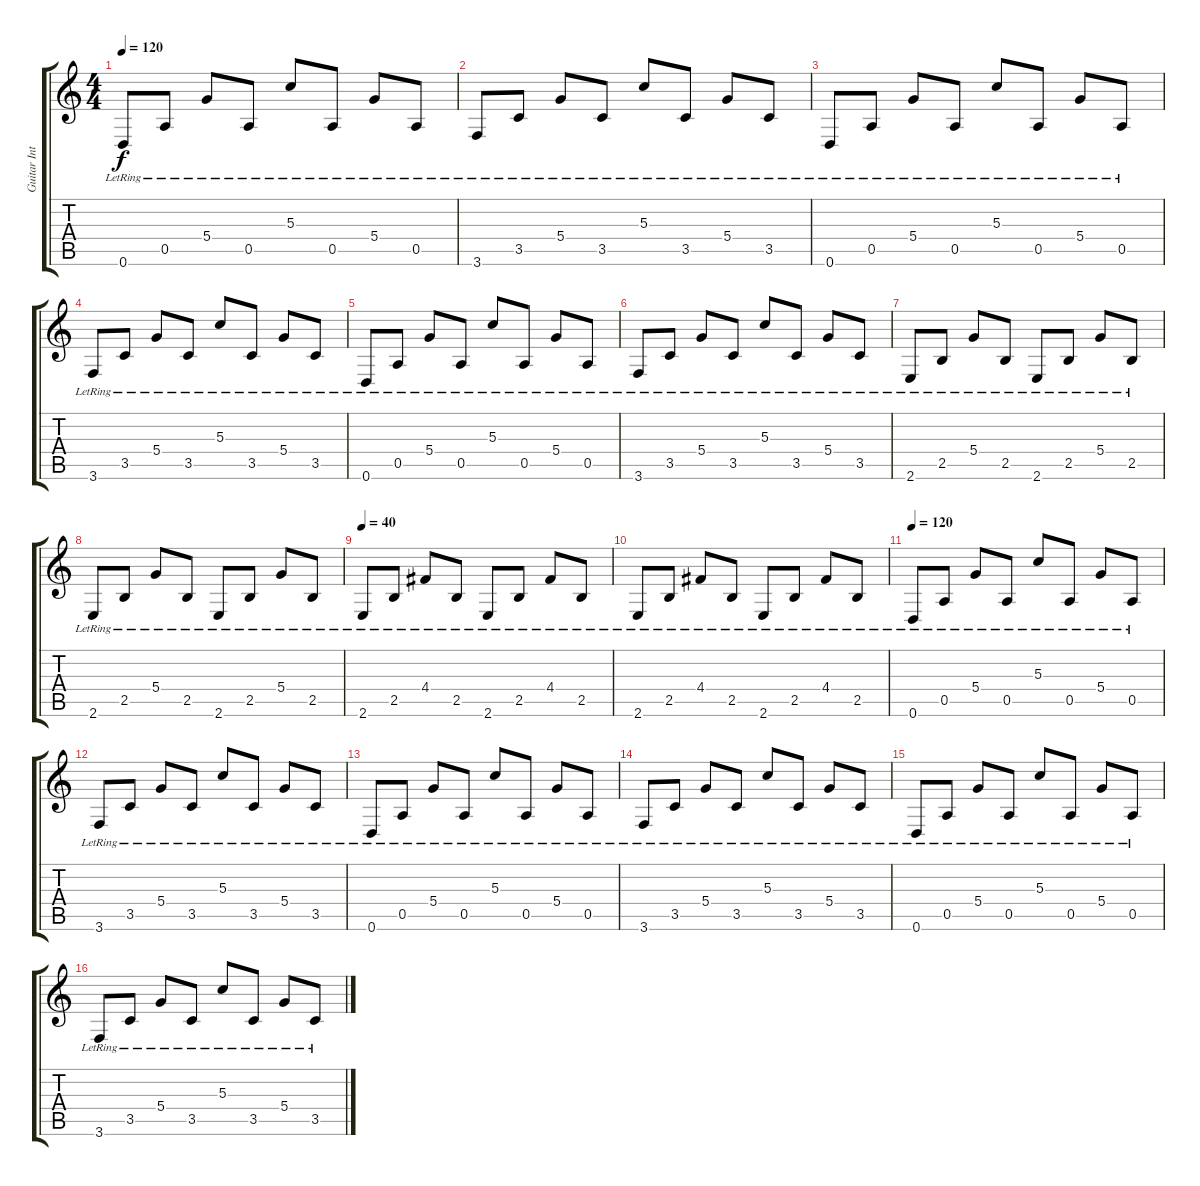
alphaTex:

\track ("Guitar Intro" "Guitar Int") {instrument acousticguitarsteel}
\staff {score tabs}
\tuning (E4 B3 G3 D3 A2 D2) {hide}
\ts (4 4)
\tempo 120
\clef g2
\ks c
0.6{lr}.8{dy f} 0.5{lr}.8 5.4{lr}.8 0.5{lr}.8 5.3{lr}.8 0.5{lr}.8 5.4{lr}.8 0.5{lr}.8 |
3.6{lr}.8 3.5{lr}.8 5.4{lr}.8 3.5{lr}.8 5.3{lr}.8 3.5{lr}.8 5.4{lr}.8 3.5{lr}.8 |
0.6{lr}.8 0.5{lr}.8 5.4{lr}.8 0.5{lr}.8 5.3{lr}.8 0.5{lr}.8 5.4{lr}.8 0.5{lr}.8 |
3.6{lr}.8 3.5{lr}.8 5.4{lr}.8 3.5{lr}.8 5.3{lr}.8 3.5{lr}.8 5.4{lr}.8 3.5{lr}.8 |
0.6{lr}.8 0.5{lr}.8 5.4{lr}.8 0.5{lr}.8 5.3{lr}.8 0.5{lr}.8 5.4{lr}.8 0.5{lr}.8 |
3.6{lr}.8 3.5{lr}.8 5.4{lr}.8 3.5{lr}.8 5.3{lr}.8 3.5{lr}.8 5.4{lr}.8 3.5{lr}.8 |
2.6{lr}.8 2.5{lr}.8 5.4{lr}.8 2.5{lr}.8 2.6{lr}.8 2.5{lr}.8 5.4{lr}.8 2.5{lr}.8 |
2.6{lr}.8 2.5{lr}.8 5.4{lr}.8 2.5{lr}.8 2.6{lr}.8 2.5{lr}.8 5.4{lr}.8 2.5{lr}.8 |
\tempo 40
2.6{lr}.8 2.5{lr}.8 4.4{lr}.8 2.5{lr}.8 2.6{lr}.8 2.5{lr}.8 4.4{lr}.8 2.5{lr}.8 |
2.6{lr}.8 2.5{lr}.8 4.4{lr}.8 2.5{lr}.8 2.6{lr}.8 2.5{lr}.8 4.4{lr}.8 2.5{lr}.8 |
\tempo 120
0.6{lr}.8 0.5{lr}.8 5.4{lr}.8 0.5{lr}.8 5.3{lr}.8 0.5{lr}.8 5.4{lr}.8 0.5{lr}.8 |
3.6{lr}.8 3.5{lr}.8 5.4{lr}.8 3.5{lr}.8 5.3{lr}.8 3.5{lr}.8 5.4{lr}.8 3.5{lr}.8 |
0.6{lr}.8 0.5{lr}.8 5.4{lr}.8 0.5{lr}.8 5.3{lr}.8 0.5{lr}.8 5.4{lr}.8 0.5{lr}.8 |
3.6{lr}.8 3.5{lr}.8 5.4{lr}.8 3.5{lr}.8 5.3{lr}.8 3.5{lr}.8 5.4{lr}.8 3.5{lr}.8 |
0.6{lr}.8 0.5{lr}.8 5.4{lr}.8 0.5{lr}.8 5.3{lr}.8 0.5{lr}.8 5.4{lr}.8 0.5{lr}.8 |
3.6{lr}.8 3.5{lr}.8 5.4{lr}.8 3.5{lr}.8 5.3{lr}.8 3.5{lr}.8 5.4{lr}.8 3.5{lr}.8
